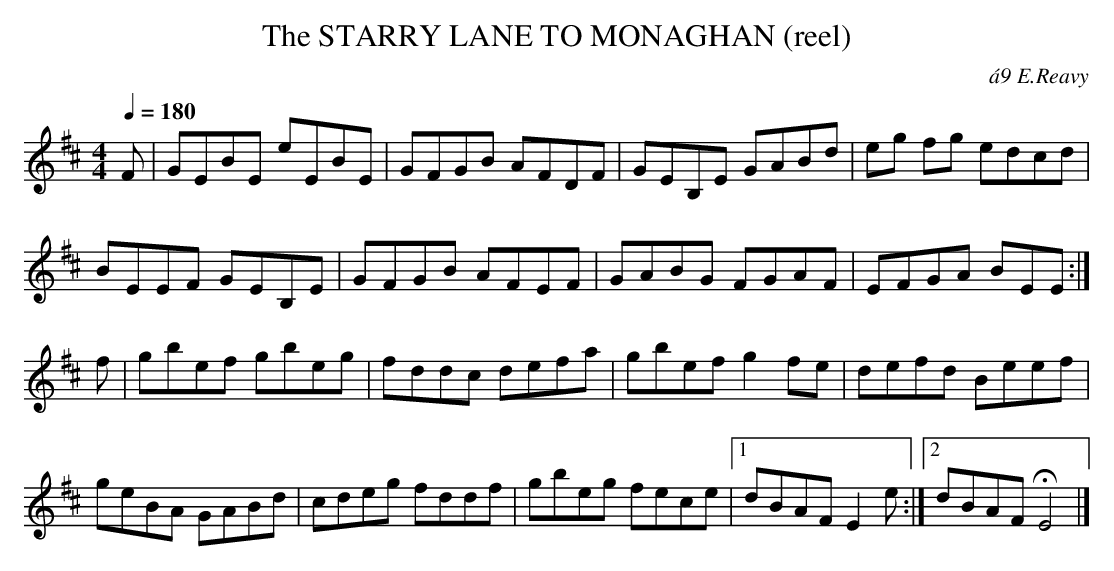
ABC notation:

X:1
T:STARRY LANE TO MONAGHAN (reel), The
C:\'a9 E.Reavy
Y:"allegro moderato"
Q:1/4=180
M:4/4
L:1/8
K:Edor
F|GEBE eEBE|GFGB AFDF|GEB,E GABd|eg fg edcd|
BEEF GEB,E|GFGB AFEF|GABG FGAF|EFGA BEE :|
f|gbef gbeg|fddc defa|gbef g2 fe|defd Beef|
geBA GABd|cdeg fddf|gbeg fece|[1 dBAF E2e :|\
[2 dBAF HE4|]
